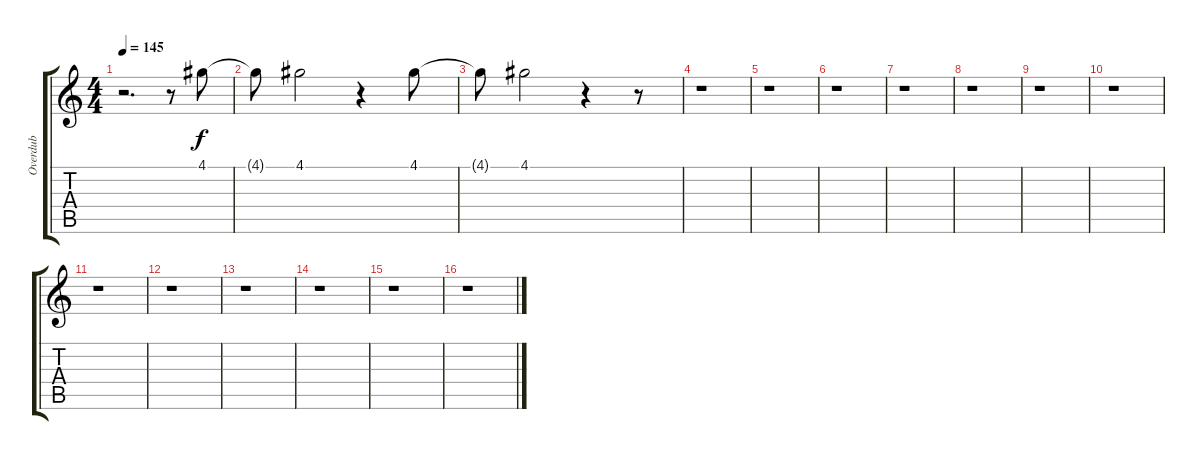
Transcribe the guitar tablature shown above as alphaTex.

\track ("Overdub" "Overdub") {instrument banjo}
\staff {score tabs}
\tuning (E4 B3 G3 D3 A2 E2) {hide}
\displaytranspose 12
\ts (4 4)
\tempo 145
\clef g2
\ks c
r.2{d dy f} r.8 4.1.8 |
4.1{t}.8 4.1.2 r.4 4.1.8 |
4.1{t}.8 4.1.2 r.4 r.8 |
r.1 |
r.1 |
r.1 |
r.1 |
r.1 |
r.1 |
r.1 |
r.1 |
r.1 |
r.1 |
r.1 |
r.1 |
r.1
